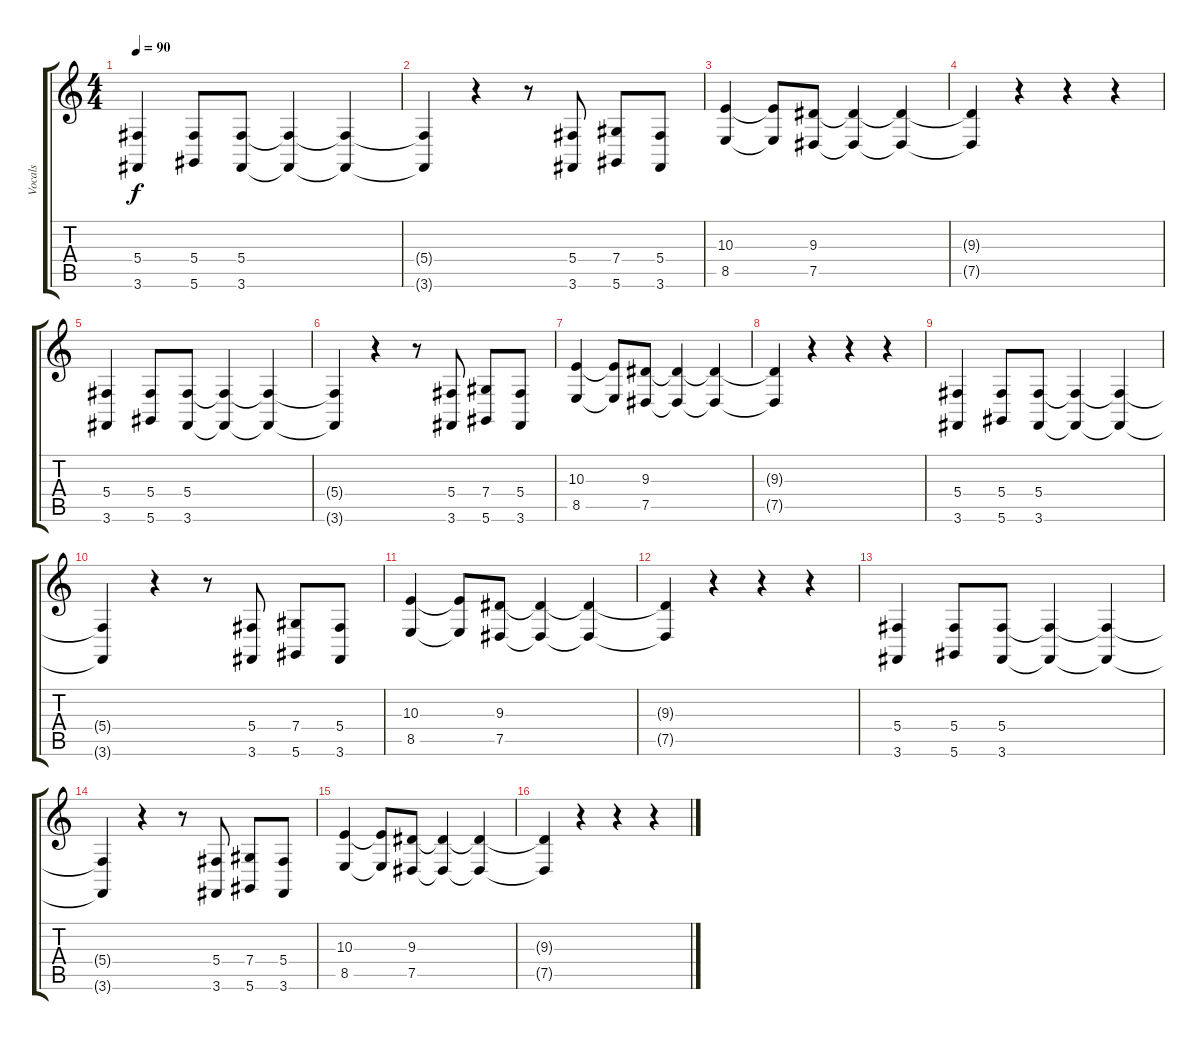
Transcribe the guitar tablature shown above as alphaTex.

\track ("Vocals" "Vocals") {instrument flute}
\staff {score tabs}
\tuning (Eb4 Bb3 Gb3 Db3 Ab2 Eb2) {hide}
\ts (4 4)
\section ("" "")
\tempo 90
\clef g2
\ks c
(5.4 3.6).4{dy f} (5.4 5.6).8 (5.4 3.6).8 (5.4{t} 3.6{t}).4 (5.4{t} 3.6{t}).4 |
(5.4{t} 3.6{t}).4 r.4 r.8 (5.4 3.6).8 (7.4 5.6).8 (5.4 3.6).8 |
(10.3 8.5).4 (10.3{t} 8.5{t}).8 (9.3 7.5).8 (9.3{t} 7.5{t}).4 (9.3{t} 7.5{t}).4 |
(9.3{t} 7.5{t}).4 r.4 r.4 r.4 |
(5.4 3.6).4 (5.4 5.6).8 (5.4 3.6).8 (5.4{t} 3.6{t}).4 (5.4{t} 3.6{t}).4 |
(5.4{t} 3.6{t}).4 r.4 r.8 (5.4 3.6).8 (7.4 5.6).8 (5.4 3.6).8 |
(10.3 8.5).4 (10.3{t} 8.5{t}).8 (9.3 7.5).8 (9.3{t} 7.5{t}).4 (9.3{t} 7.5{t}).4 |
(9.3{t} 7.5{t}).4 r.4 r.4 r.4 |
(5.4 3.6).4 (5.4 5.6).8 (5.4 3.6).8 (5.4{t} 3.6{t}).4 (5.4{t} 3.6{t}).4 |
(5.4{t} 3.6{t}).4 r.4 r.8 (5.4 3.6).8 (7.4 5.6).8 (5.4 3.6).8 |
(10.3 8.5).4 (10.3{t} 8.5{t}).8 (9.3 7.5).8 (9.3{t} 7.5{t}).4 (9.3{t} 7.5{t}).4 |
(9.3{t} 7.5{t}).4 r.4 r.4 r.4 |
(5.4 3.6).4 (5.4 5.6).8 (5.4 3.6).8 (5.4{t} 3.6{t}).4 (5.4{t} 3.6{t}).4 |
(5.4{t} 3.6{t}).4 r.4 r.8 (5.4 3.6).8 (7.4 5.6).8 (5.4 3.6).8 |
(10.3 8.5).4 (10.3{t} 8.5{t}).8 (9.3 7.5).8 (9.3{t} 7.5{t}).4 (9.3{t} 7.5{t}).4 |
(9.3{t} 7.5{t}).4 r.4 r.4 r.4
